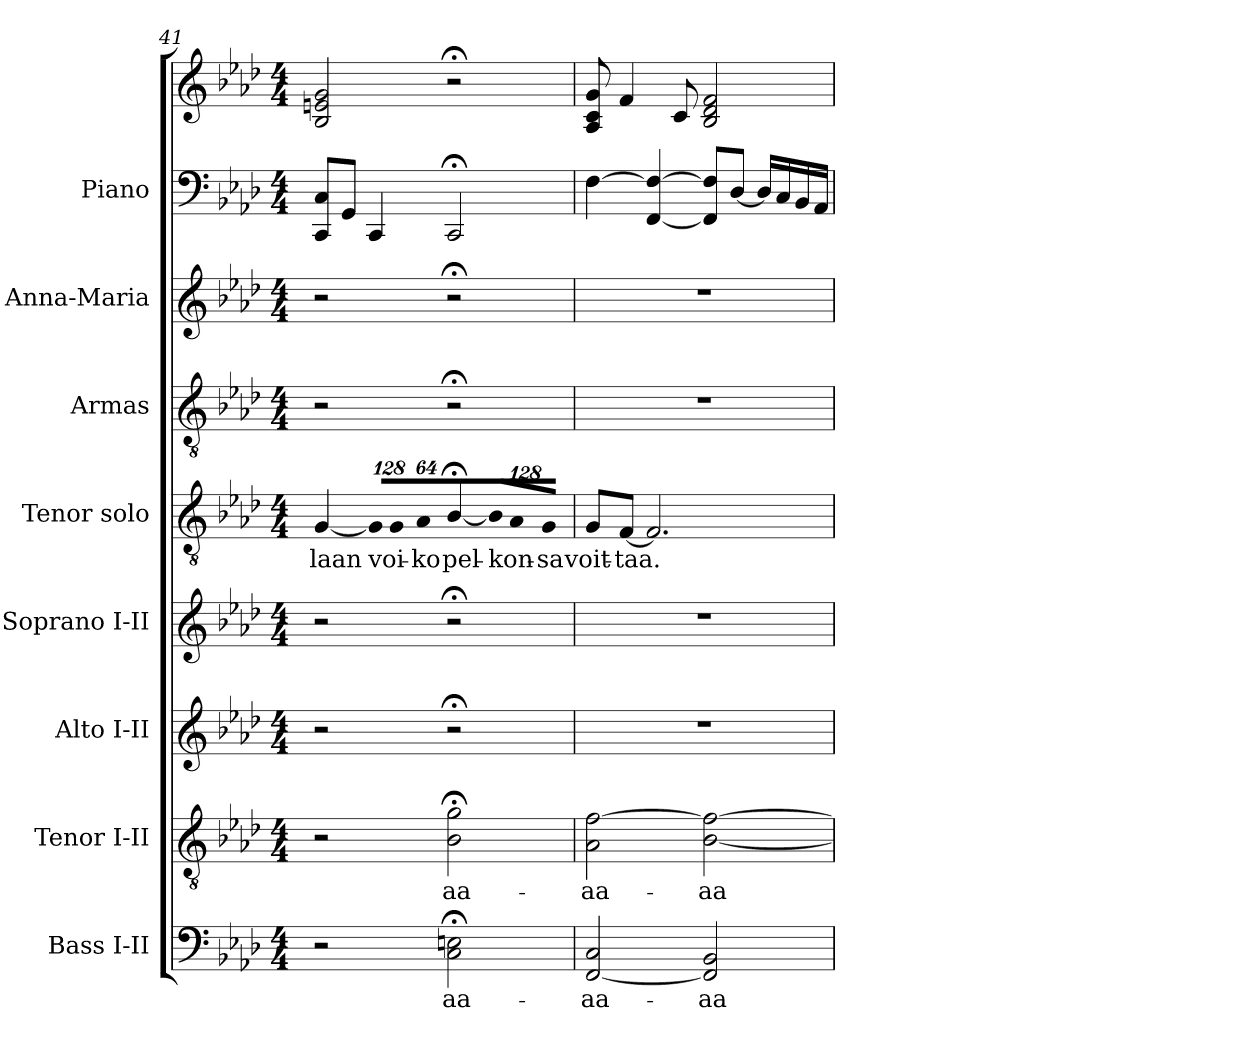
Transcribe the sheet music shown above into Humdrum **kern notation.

**kern	**text	**kern	**text	**kern	**kern	**kern	**text	**kern	**kern	**kern	**kern
*part8	*part8	*part7	*part7	*part6	*part5	*part4	*part4	*part3	*part2	*part1	*part1
*staff9	*staff9	*staff8	*staff8	*staff7	*staff6	*staff5	*staff5	*staff4	*staff3	*staff2	*staff1
*I"Bass I-II	*	*I"Tenor I-II	*	*I"Alto I-II	*I"Soprano I-II	*I"Tenor solo	*	*I"Armas	*I"Anna-Maria	*I"Piano	*
*I'B.	*	*I'T.	*	*I'A.	*I'S.	*I'T. Solo	*	*I'Armas	*I'A-M	*I'Pno.	*
*clefF4	*	*clefGv2	*	*clefG2	*clefG2	*clefGv2	*	*clefGv2	*clefG2	*clefF4	*clefG2
*	*	*ITrd7c12	*	*	*	*ITrd7c12	*	*ITrd7c12	*	*	*
*k[b-e-a-d-]	*	*k[b-e-a-d-]	*	*k[b-e-a-d-]	*k[b-e-a-d-]	*k[b-e-a-d-]	*	*k[b-e-a-d-]	*k[b-e-a-d-]	*k[b-e-a-d-]	*k[b-e-a-d-]
*A-:	*	*A-:	*	*A-:	*A-:	*A-:	*	*A-:	*A-:	*A-:	*A-:
*M4/4	*	*M4/4	*	*M4/4	*M4/4	*M4/4	*	*M4/4	*M4/4	*M4/4	*M4/4
=41	=41	=41	=41	=41	=41	=41	=41	=41	=41	=41	=41
!	!	!	!	!	!	!	!LO:LY:b:color=#000000	!	!	!	!
2r	.	2r	.	2r	2r	[<4GGi/	-laan	2r	2r	8CCi/ 8CiL	2B-i/ 2eni 2gi
.	.	.	.	.	.	.	.	.	.	8GGi/J	.
*	*	*	*	*	*	*Xbrackettup	*	*	*	*	*
!	!	!	!	!	!	!LO:N:vis=8	!	!	!	!	!
.	.	.	.	.	.	1024%85GGi/L]	.	.	.	4CCi/	.
!	!	!	!	!	!	!LO:N:vis=8	!	!	!	!	!
!	!	!	!	!	!	!	!LO:LY:b:color=#000000	!	!	!	!
.	.	.	.	.	.	1024%85GGi/	voi-	.	.	.	.
!	!	!	!	!	!	!LO:N:vis=8	!	!	!	!	!
!	!	!	!	!	!	!	!LO:LY:b:color=#000000	!	!	!	!
.	.	.	.	.	.	512%43AA-i/J	-ko	.	.	.	.
!	!LO:LY:b:color=#000000	!	!	!	!	!	!	!	!	!	!
!	!	!	!LO:LY:b:color=#000000	!	!	!	!	!	!	!	!
!	!	!	!	!	!	!	!LO:LY:b:color=#000000	!	!	!	!
2Ci\; 2Eni;	aa-	2BB-i\; 2Gi;	aa-	2r;	2r;	[>4BB-;i\	pel-	2r;	2r;	2CC;i/	2r;
!	!	!	!	!	!	!LO:N:vis=8	!	!	!	!	!
.	.	.	.	.	.	1024%85BB-i/L]	.	.	.	.	.
!	!	!	!	!	!	!LO:N:vis=8	!	!	!	!	!
!	!	!	!	!	!	!	!LO:LY:b:color=#000000	!	!	!	!
.	.	.	.	.	.	1024%85AA-i/	-kon-	.	.	.	.
!	!	!	!	!	!	!LO:N:vis=8	!	!	!	!	!
!	!	!	!	!	!	!	!LO:LY:b:color=#000000	!	!	!	!
.	.	.	.	.	.	512%43GGi/J	-sa	.	.	.	.
=42	=42	=42	=42	=42	=42	=42	=42	=42	=42	=42	=42
!	!LO:LY:b:color=#000000	!	!	!	!	!	!	!	!	!	!
!	!	!	!LO:LY:b:color=#000000	!	!	!	!	!	!	!	!
*	*	*	*	*	*	*	*	*	*	*	*MM82
!	!	!	!	!	!	!	!LO:LY:b:color=#000000	!	!	!	!
[<2FFi/ 2Ci	-aa-	2AA-i\ [>2Fi	-aa-	1r	1r	8GGi/L	voit-	1r	1r	[>4Fi\	8A-i/ 8ci 8gi
!	!	!	!	!	!	!	!LO:LY:b:color=#000000	!	!	!	!
.	.	.	.	.	.	[<8FFi/J	-taa.	.	.	.	4fi/
.	.	.	.	.	.	2.FFi/]	.	.	.	[<4FFi/ 4Fi_>	.
.	.	.	.	.	.	.	.	.	.	.	8ci/
!	!LO:LY:b:color=#000000	!	!	!	!	!	!	!	!	!	!
!	!	!	!LO:LY:b:color=#000000	!	!	!	!	!	!	!	!
2FFi/] 2BB-i	-aa-	[<2BB-i\ 2Fi_>	-aa-	.	.	.	.	.	.	8FFi/] 8Fi]L	2B-i/ 2d-i 2fi
.	.	.	.	.	.	.	.	.	.	[<8D-i/J	.
.	.	.	.	.	.	.	.	.	.	16D-i/LL]	.
.	.	.	.	.	.	.	.	.	.	16Ci/	.
.	.	.	.	.	.	.	.	.	.	16BB-i/	.
.	.	.	.	.	.	.	.	.	.	16AA-i/JJ	.
=	=	=	=	=	=	=	=	=	=	=	=
*-	*-	*-	*-	*-	*-	*-	*-	*-	*-	*-	*-
